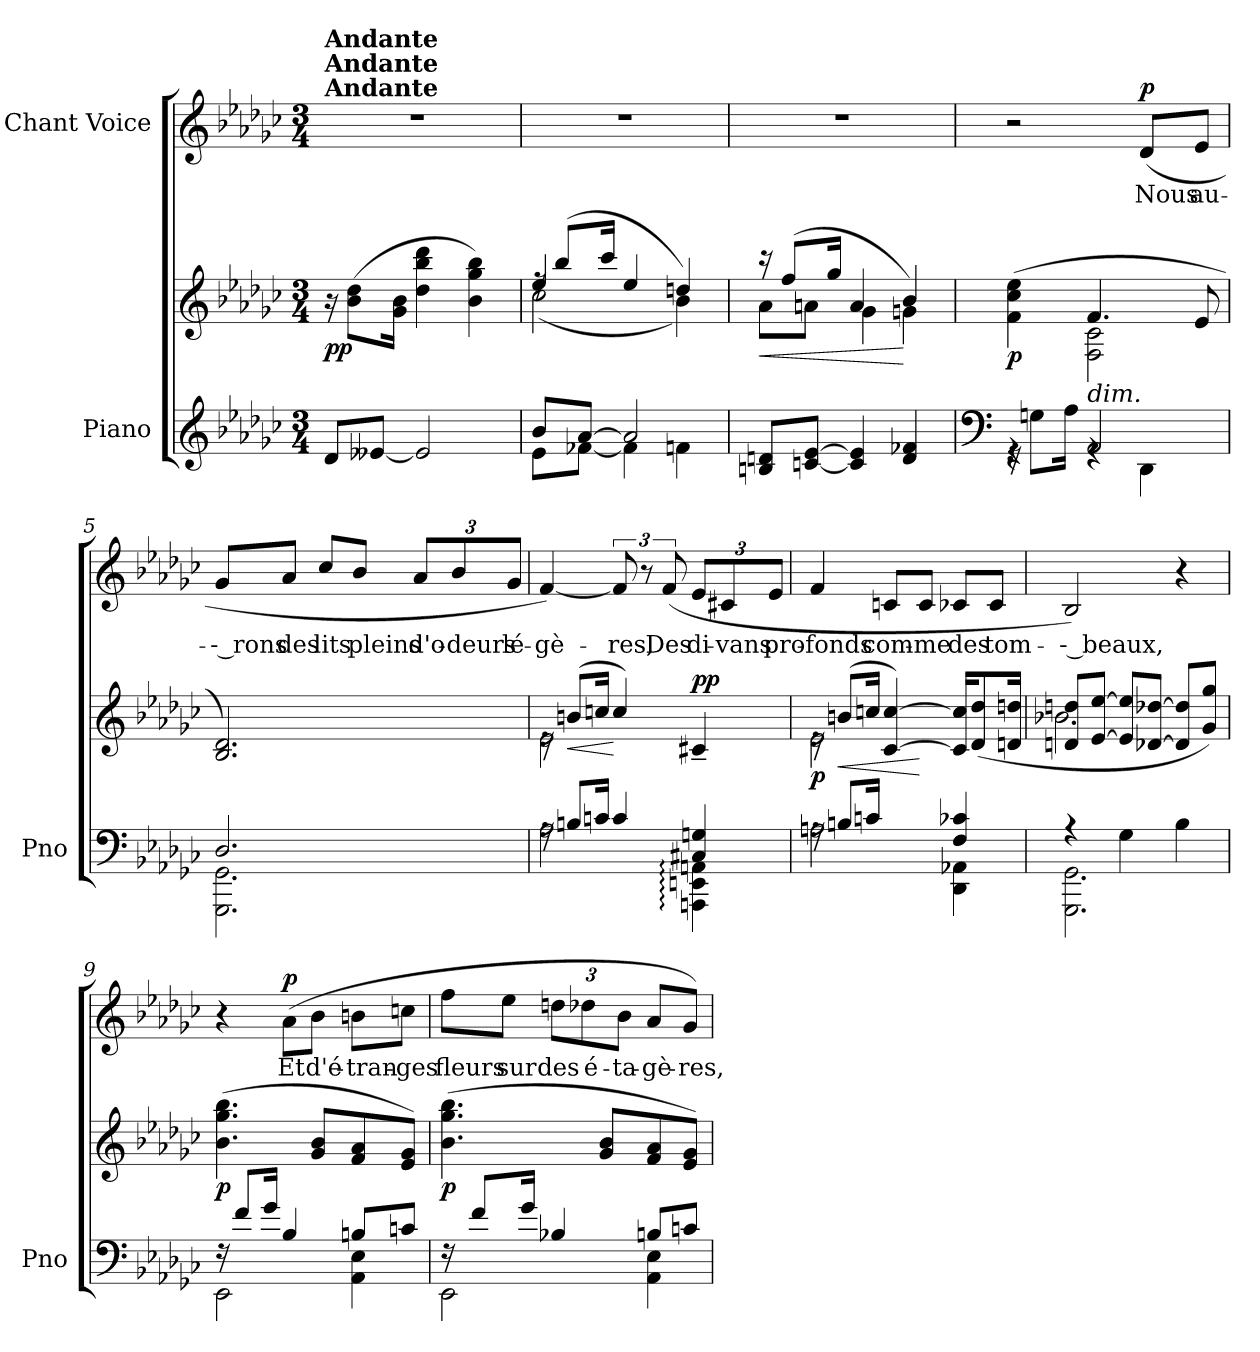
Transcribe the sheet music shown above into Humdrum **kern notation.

**kern	**kern	**dynam	**kern	**text	**dynam
*part2	*part2	*part2	*part1	*part1	*part1
*staff3	*staff2	*staff2/3	*staff1	*staff1	*staff1
*I"Piano	*	*	*I"Chant Voice	*	*
*I'Pno	*	*	*	*	*
*clefG2	*clefG2	*	*clefG2	*	*
*k[b-e-a-d-g-c-]	*k[b-e-a-d-g-c-]	*	*k[b-e-a-d-g-c-]	*	*
*M3/4	*M3/4	*	*M3/4	*	*
=1	=1	=1	=1	=1	=1
!	!	!	!LO:TX:a:B:t=Andante	!	!
!	!	!	!LO:TX:a:B:t=Andante	!	!
!	!	!	!LO:TX:a:B:t=Andante	!	!
!	!	!LO:DY:b	!	!	!
8d-/L	16r	pp	2.r	.	.
.	(>8b-\ 8dd-\L	.	.	.	.
[8e--X/J	.	.	.	.	.
.	16g-\ 16b-\Jk	.	.	.	.
2e--/]	4dd-\ 4bb-\ 4ddd-\	.	.	.	.
.	4b-\ 4gg-\ 4bb-\)	.	.	.	.
=2	=2	=2	=2	=2	=2
*^	*^	*	*	*	*
*	*	*	*^	*	*	*	*
8b-/L	8e-\L	16rff	(<2cc-\	4ee-/	.	2.r	.	.
.	.	(>8bb-/L	.	.	.	.	.	.
[8a-/J	[8f-X\J	.	.	.	.	.	.	.
.	.	16ccc-/Jk	.	.	.	.	.	.
2a-/]	4f-\]	2ryy	.	4ee-/	.	.	.	.
.	4fn\	.	4b-\)	4ddn/)	.	.	.	.
=3	=3	=3	=3	=3	=3	=3	=3	=3
!	!	!	!	!	!LO:HP:b	!	!	!
*v	*v	*	*	*	*	*	*	*
*	*	*v	*v	*	*	*	*
8Bn/ 8dn/L	16r	8a-\L	<	2.r	.	.
.	(>8ff/L	.	.	.	.	.
[8cn/ [8e-/J	.	8an\J	.	.	.	.
.	16gg-/Jk	.	.	.	.	.
4c/] 4e-/]	4a/	4g-\	.	.	.	.
4d/ 4f-X/	4b-/)	4gn\	[	.	.	.
=4	=4	=4	=4	=4	=4	=4
*clefF4	*	*	*	*	*	*
*^	*	*	*	*	*	*
!	!	!	!	!LO:DY:b	!	!	!
16rGG	4rGG	(>4f\ 4cc-\ 4ee-\	4reyy	p	2r	.	.
8Gn\L	.	.	.	.	.	.	.
16A-\Jk	.	.	.	.	.	.	.
!	!	!LO:TX:b:i:t=dim.	!	!	!	!	!
2AA-/	4rGG	4.f/	2F\ 2c-\	.	.	.	.
!	!	!	!	!	!	!LO:LY:b	!LO:DY:a
.	4DD-\	.	.	.	(>8d-/L	Nous	p
!	!	!	!	!	!	!LO:LY:b	!
.	.	8e-/	.	.	8e-/J	au-	.
*	*	*v	*v	*	*	*	*
!!LO:LB:g=z
=5	=5	=5	=5	=5	=5	=5
!	!	!	!	!	!LO:LY:b	!
2.D-/	2.GGG-\ 2.GG-\	2.B-/ 2.d-/)	.	8g-/L	-- rons	.
!	!	!	!	!	!LO:LY:b	!
.	.	.	.	8a-/J	des	.
!	!	!	!	!	!LO:LY:b	!
.	.	.	.	8cc-/L	lits	.
!	!	!	!	!	!LO:LY:b	!
.	.	.	.	8b-/J	pleins	.
!	!	!	!	!	!LO:LY:b	!
.	.	.	.	12a-/L	d'o-	.
!	!	!	!	!	!LO:LY:b	!
.	.	.	.	12b-/	-deurs	.
!	!	!	!	!	!LO:LY:b	!
.	.	.	.	12g-/J	lé-	.
=6	=6	=6	=6	=6	=6	=6
*	*	*^	*	*	*	*
!	!	!	!	!	!	!LO:LY:b	!
16rA	2A-\	16re	2e-\	.	[4f/)	-gè-	.
!	!	!	!	!LO:HP:b	!	!	!
8Bn/L	.	(<8bn/L	.	<	.	.	.
16cn/Jk	.	16ccn/Jk	.	.	.	.	.
!	!	!	!	!	!	!LO:LY:b	!
4c/	.	4cc/)	.	[	12f/]	-res,	.
.	.	.	.	.	12r	.	.
!	!	!	!	!	!	!LO:LY:b	!
.	.	.	.	.	(>12f/	Des	.
!	!	!	!	!LO:DY:a	!	!LO:LY:b	!
4C#X/ 4Gn/	4AAAn\: 4EEn\: 4AAn\:	4c#X:~/	4rffyy	pp	12e-/L	di-	.
!	!	!	!	!	!	!LO:LY:b	!
.	.	.	.	.	12c#X/	-vans	.
!	!	!	!	!	!	!LO:LY:b	!
.	.	.	.	.	12e-/J	pro-	.
=7	=7	=7	=7	=7	=7	=7	=7
*	*	*	*^	*	*	*	*
!	!	!	!	!	!LO:DY:b	!	!LO:LY:b	!
16rA	2An\	16re	2e-\	4.ryy	p	4f/	-fonds	.
!	!	!	!	!	!LO:HP:b	!	!	!
8Bn/L	.	(>8bn/L	.	.	<	.	.	.
16cn/Jk	.	16ccn/Jk	.	.	.	.	.	.
!	!	!	!	!	!	!	!LO:LY:b	!
4ryy	.	([4c-/ [4cc/)	.	.	.	8cn/L	com-	.
!	!	!	!	!	!	!	!LO:LY:b	!
.	.	.	.	4.rffyy	[	8c/J	-me	.
!	!	!	!	!	!	!	!LO:LY:b	!
4F/ 4c-X/	4DD-\ 4AA-X\	16c-/] 16cc/]KL	4rcyy	.	.	8c-X/L	des	.
.	.	(<8d-/ 8dd-/	.	.	.	.	.	.
!	!	!	!	!	!	!	!LO:LY:b	!
.	.	.	.	.	.	8c-/J	tom-	.
.	.	16dn/ 16ddn/Jk	.	.	.	.	.	.
*	*	*	*v	*v	*	*	*	*
!!LO:LB:g=z
=8	=8	=8	=8	=8	=8	=8	=8
!	!	!	!	!	!	!LO:LY:b	!
4r	2.GGG-\ 2.GG-\	8dn/ 8ddn/L	2.b-X\	.	2B-/)	-- beaux,	.
.	.	[8e-/ [8ee-/J	.	.	.	.	.
4G-\	.	8e-/] 8ee-/]L	.	.	.	.	.
.	.	[8d-X/ [8dd-X/J	.	.	.	.	.
4B-\	.	8d-/] 8dd-/]L	.	.	4r	.	.
.	.	8g-/ 8gg-/J)	.	.	.	.	.
*	*	*v	*v	*	*	*	*
=9	=9	=9	=9	=9	=9	=9
!	!	!	!LO:DY:b	!	!	!
16rF	2EE-\	(>4.b-\ 4.gg-\ 4.bb-\	p	4r	.	.
8f/L	.	.	.	.	.	.
16g-/Jk	.	.	.	.	.	.
!	!	!	!	!	!LO:LY:b	!LO:DY:a
4B-/	.	.	.	(>8a-\L	Et	p
!	!	!	!	!	!LO:LY:b	!
.	.	8g-/ 8b-/L	.	8b-\J	d'é-	.
!	!	!	!	!	!LO:LY:b	!
8Bn/L	4AA-\ 4E-\	8f/ 8a-/	.	8bn\L	-tran-	.
!	!	!	!	!	!LO:LY:b	!
8cn/J	.	8e-/ 8g-/J)	.	8ccn\J	-ges	.
=10	=10	=10	=10	=10	=10	=10
!	!	!	!LO:DY:b	!	!LO:LY:b	!
16rF	2EE-\	(>4.b-\ 4.gg-\ 4.bb-\	p	8ff\L	fleurs	.
8f/L	.	.	.	.	.	.
!	!	!	!	!	!LO:LY:b	!
.	.	.	.	8ee-\J	sur	.
16g-/Jk	.	.	.	.	.	.
!	!	!	!	!	!LO:LY:b	!
4B-X/	.	.	.	12ddn\L	des	.
!	!	!	!	!	!LO:LY:b	!
.	.	.	.	12dd-X\	é-	.
.	.	8g-/ 8b-/L	.	.	.	.
!	!	!	!	!	!LO:LY:b	!
.	.	.	.	12b-\J	-ta-	.
!	!	!	!	!	!LO:LY:b	!
8Bn/L	4AA-\ 4E-\	8f/ 8a-/	.	8a-/L	-gè-	.
!	!	!	!	!	!LO:LY:b	!
8cn/J	.	8e-/ 8g-/J)	.	8g-/J)	-res,	.
*v	*v	*	*	*	*	*
=	=	=	=	=	=
*-	*-	*-	*-	*-	*-
